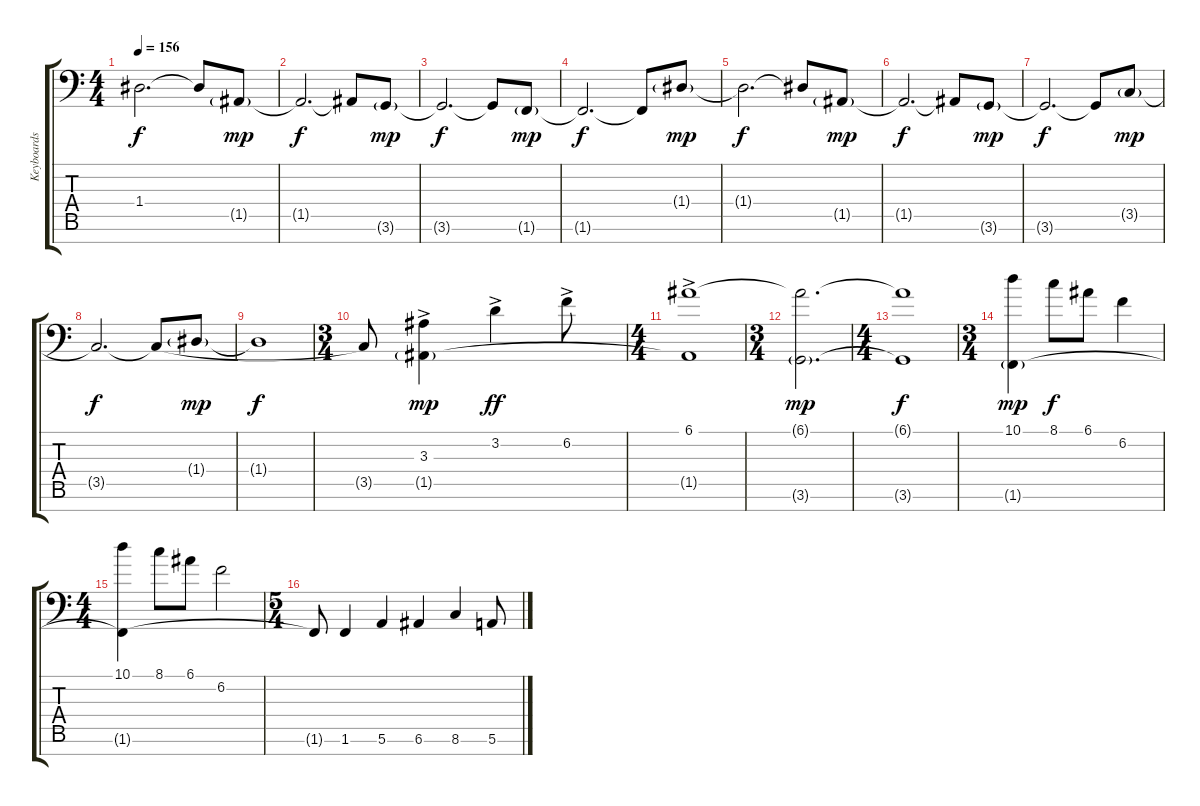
\track ("Keyboards Lead 1" "Keyboards ") {instrument lead2sawtooth}
\staff {score tabs}
\tuning (E4 B3 G3 D3 A2 E2 G1) {hide}
\ts (4 4)
\tempo 156
\clef f4
\ks c
1.4{t}.2{d dy f} 1.4{t}.8 1.5{g}.8{dy mp} |
1.5{t}.2{d dy f} 1.5{t}.8 3.6{g}.8{dy mp} |
3.6{t}.2{d dy f} 3.6{t}.8 1.6{g}.8{dy mp} |
1.6{t}.2{d dy f} 1.6{t}.8 1.4{g}.8{dy mp} |
1.4{t}.2{d dy f} 1.4{t}.8 1.5{g}.8{dy mp} |
1.5{t}.2{d dy f} 1.5{t}.8 3.6{g}.8{dy mp} |
3.6{t}.2{d dy f} 3.6{t}.8 3.5{g}.8{dy mp} |
3.5{t}.2{d dy f} 3.5{t}.8 1.4{g}.8{dy mp} |
1.4{t}.1{dy f} |
\ts (3 4)
3.5{t}.8 (3.3{ac} 1.5{g}).4{dy mp} 3.2{ac}.4{dy ff} 6.2{ac}.8 |
\ts (4 4)
(6.1{ac} 1.5{t}).1 |
\ts (3 4)
(6.1{t} 3.6{g}).2{d dy mp} |
\ts (4 4)
(6.1{t} 3.6{t}).1{dy f} |
\ts (3 4)
(10.1 1.6{g}).4{dy mp} 8.1.8{dy f} 6.1.8 6.2.4 |
\ts (4 4)
(10.1 1.6{t}).4 8.1.8 6.1.8 6.2.2 |
\ts (5 4)
1.6{t}.8 1.6.4 5.6.4 6.6.4 8.6.4 5.6.8
